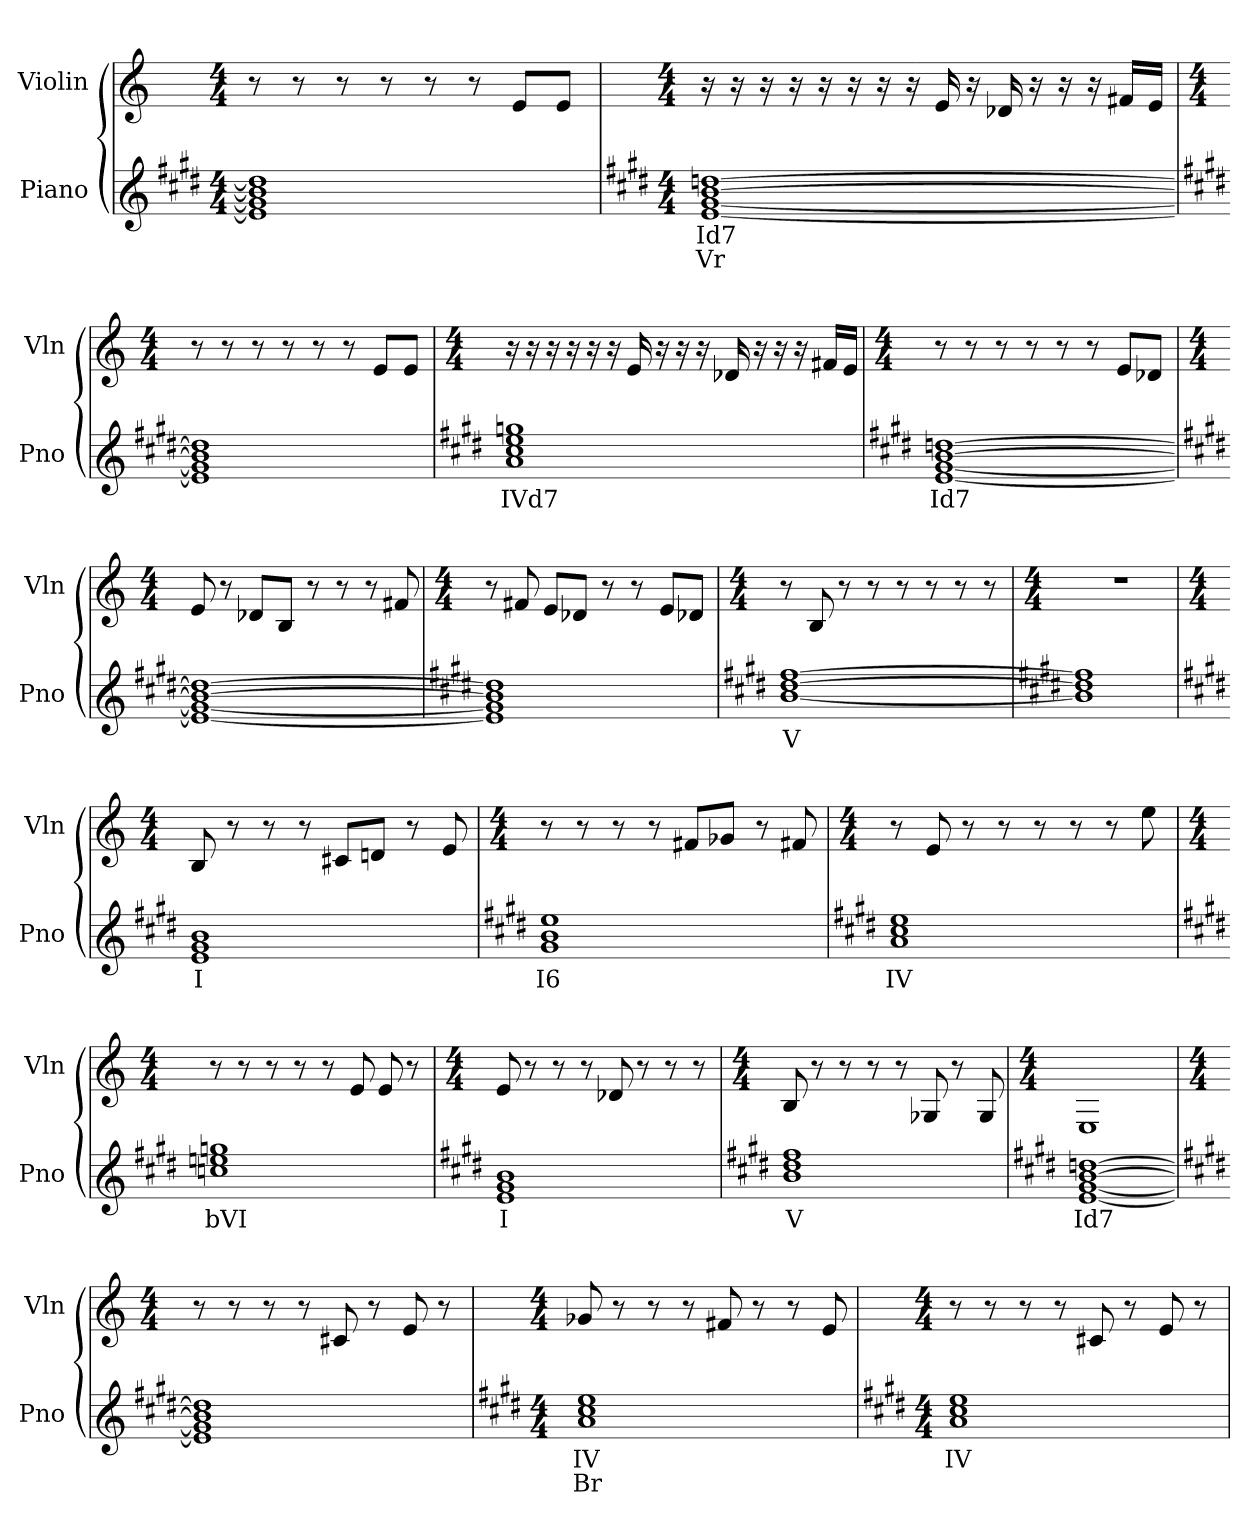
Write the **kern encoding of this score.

**kern	**text	**text	**kern
*part2	*part2	*part2	*part1
*staff2	*staff2	*staff2	*staff1
*I"Piano	*	*	*I"Violin
*I'Pno	*	*	*I'Vln
*k[f#c#g#d#]	*	*	*
*E:	*	*	*
*M4/4	*	*	*M4/4
=	=	=	=
1e] 1g#] 1b] 1ddn]	.	.	8r
.	.	.	8r
.	.	.	8r
.	.	.	8r
.	.	.	8r
.	.	.	8r
.	.	.	8eL
.	.	.	8eJ
=	=	=	=
*k[f#c#g#d#]	*	*	*
*E:	*	*	*
*M4/4	*	*	*M4/4
[1e [1g# [1b [1ddn	Id7	Vr	16r
.	.	.	16r
.	.	.	16r
.	.	.	16r
.	.	.	16r
.	.	.	16r
.	.	.	16r
.	.	.	16r
.	.	.	16e
.	.	.	16r
.	.	.	16d-X
.	.	.	16r
.	.	.	16r
.	.	.	16r
.	.	.	16f#XLL
.	.	.	16eJJ
=	=	=	=
*k[f#c#g#d#]	*	*	*
*E:	*	*	*
*	*	*	*M4/4
1e] 1g#] 1b] 1ddn]	.	.	8r
.	.	.	8r
.	.	.	8r
.	.	.	8r
.	.	.	8r
.	.	.	8r
.	.	.	8eL
.	.	.	8eJ
=	=	=	=
*k[f#c#g#d#]	*	*	*
*E:	*	*	*
*	*	*	*M4/4
1a 1cc# 1ee 1ggn	IVd7	.	16r
.	.	.	16r
.	.	.	16r
.	.	.	16r
.	.	.	16r
.	.	.	16r
.	.	.	16e
.	.	.	16r
.	.	.	16r
.	.	.	16r
.	.	.	16d-X
.	.	.	16r
.	.	.	16r
.	.	.	16r
.	.	.	16f#XLL
.	.	.	16eJJ
=	=	=	=
*k[f#c#g#d#]	*	*	*
*E:	*	*	*
*	*	*	*M4/4
[1e [1g# [1b [1ddn	Id7	.	8r
.	.	.	8r
.	.	.	8r
.	.	.	8r
.	.	.	8r
.	.	.	8r
.	.	.	8eL
.	.	.	8d-XJ
=	=	=	=
*k[f#c#g#d#]	*	*	*
*E:	*	*	*
*	*	*	*M4/4
1e_ 1g#_ 1b_ 1ddn_	.	.	8e
.	.	.	8r
.	.	.	8d-XL
.	.	.	8BJ
.	.	.	8r
.	.	.	8r
.	.	.	8r
.	.	.	8f#X
=	=	=	=
*k[f#c#g#d#]	*	*	*
*E:	*	*	*
*	*	*	*M4/4
1e] 1g#] 1b] 1ddn]	.	.	8r
.	.	.	8f#X
.	.	.	8eL
.	.	.	8d-XJ
.	.	.	8r
.	.	.	8r
.	.	.	8eL
.	.	.	8d-XJ
=	=	=	=
*k[f#c#g#d#]	*	*	*
*E:	*	*	*
*	*	*	*M4/4
[1b [1dd# [1ff#	V	.	8r
.	.	.	8B
.	.	.	8r
.	.	.	8r
.	.	.	8r
.	.	.	8r
.	.	.	8r
.	.	.	8r
=	=	=	=
*k[f#c#g#d#]	*	*	*
*E:	*	*	*
*	*	*	*M4/4
1b] 1dd#] 1ff#]	.	.	1r
=	=	=	=
*k[f#c#g#d#]	*	*	*
*E:	*	*	*
*	*	*	*M4/4
1e 1g# 1b	I	.	8B
.	.	.	8r
.	.	.	8r
.	.	.	8r
.	.	.	8c#XL
.	.	.	8dnJ
.	.	.	8r
.	.	.	8e
=	=	=	=
*k[f#c#g#d#]	*	*	*
*E:	*	*	*
*	*	*	*M4/4
1g# 1b 1ee	I6	.	8r
.	.	.	8r
.	.	.	8r
.	.	.	8r
.	.	.	8f#XL
.	.	.	8g-XJ
.	.	.	8r
.	.	.	8f#X
=	=	=	=
*k[f#c#g#d#]	*	*	*
*E:	*	*	*
*	*	*	*M4/4
1a 1cc# 1ee	IV	.	8r
.	.	.	8e
.	.	.	8r
.	.	.	8r
.	.	.	8r
.	.	.	8r
.	.	.	8r
.	.	.	8ee
=	=	=	=
*k[f#c#g#d#]	*	*	*
*E:	*	*	*
*	*	*	*M4/4
1ccn 1een 1ggn	bVI	.	8r
.	.	.	8r
.	.	.	8r
.	.	.	8r
.	.	.	8r
.	.	.	8e
.	.	.	8e
.	.	.	8r
=	=	=	=
*k[f#c#g#d#]	*	*	*
*E:	*	*	*
*	*	*	*M4/4
1e 1g# 1b	I	.	8e
.	.	.	8r
.	.	.	8r
.	.	.	8r
.	.	.	8d-X
.	.	.	8r
.	.	.	8r
.	.	.	8r
=	=	=	=
*k[f#c#g#d#]	*	*	*
*E:	*	*	*
*	*	*	*M4/4
1b 1dd# 1ff#	V	.	8B
.	.	.	8r
.	.	.	8r
.	.	.	8r
.	.	.	8r
.	.	.	8G-X
.	.	.	8r
.	.	.	8G-
=	=	=	=
*k[f#c#g#d#]	*	*	*
*E:	*	*	*
*	*	*	*M4/4
[1e [1g# [1b [1ddn	Id7	.	1E
=	=	=	=
*k[f#c#g#d#]	*	*	*
*E:	*	*	*
*	*	*	*M4/4
1e] 1g#] 1b] 1ddn]	.	.	8r
.	.	.	8r
.	.	.	8r
.	.	.	8r
.	.	.	8c#X
.	.	.	8r
.	.	.	8e
.	.	.	8r
=	=	=	=
*k[f#c#g#d#]	*	*	*
*E:	*	*	*
*M4/4	*	*	*M4/4
1a 1cc# 1ee	IV	Br	8g-X
.	.	.	8r
.	.	.	8r
.	.	.	8r
.	.	.	8f#X
.	.	.	8r
.	.	.	8r
.	.	.	8e
=	=	=	=
*k[f#c#g#d#]	*	*	*
*E:	*	*	*
*M4/4	*	*	*M4/4
1a 1cc# 1ee	IV	.	8r
.	.	.	8r
.	.	.	8r
.	.	.	8r
.	.	.	8c#X
.	.	.	8r
.	.	.	8e
.	.	.	8r
=	=	=	=
*-	*-	*-	*-
